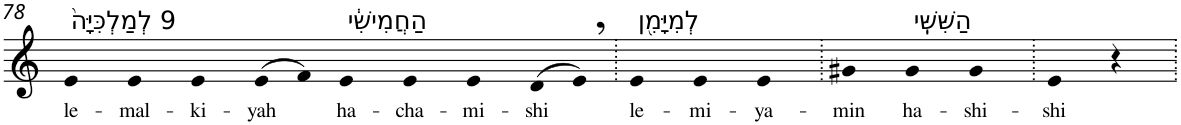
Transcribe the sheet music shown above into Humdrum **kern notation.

**kern	**text
*part1	*part1
*staff1	*staff1
*I"Piano	*
*I'Pno	*
!!LO:PB:g=z
*clefG2	*
*k[]	*
=78	=78
!LO:TX:a:t=9 לְמַלְכִּיָּה֙	!
!	!LO:LY:b
4e	le-
!	!LO:LY:b
4e	-mal-
!	!LO:LY:b
4e	-ki-
!	!LO:LY:b
(>8e	-yah
8f)	.
!LO:TX:a:t=הַחֲמִישִׁ֔י	!
!	!LO:LY:b
4e	ha-
!	!LO:LY:b
4e	-cha-
!	!LO:LY:b
4e	-mi-
!	!LO:LY:b
(>8d	-shi
8e,)	.
=79.	=79.
!LO:TX:a:t=לְמִיָּמִ֖ן	!
!	!LO:LY:b
4e	le-
!	!LO:LY:b
4e	-mi-
!	!LO:LY:b
4e	-ya-
=80.	=80.
!	!LO:LY:b
4g#X	-min
!LO:TX:a:t=הַשִּׁשִּֽׁי	!
!	!LO:LY:b
4g#	ha-
!	!LO:LY:b
4g#	-shi-
=81.	=81.
!	!LO:LY:b
4e	-shi
4r	.
=.	=.
*-	*-
